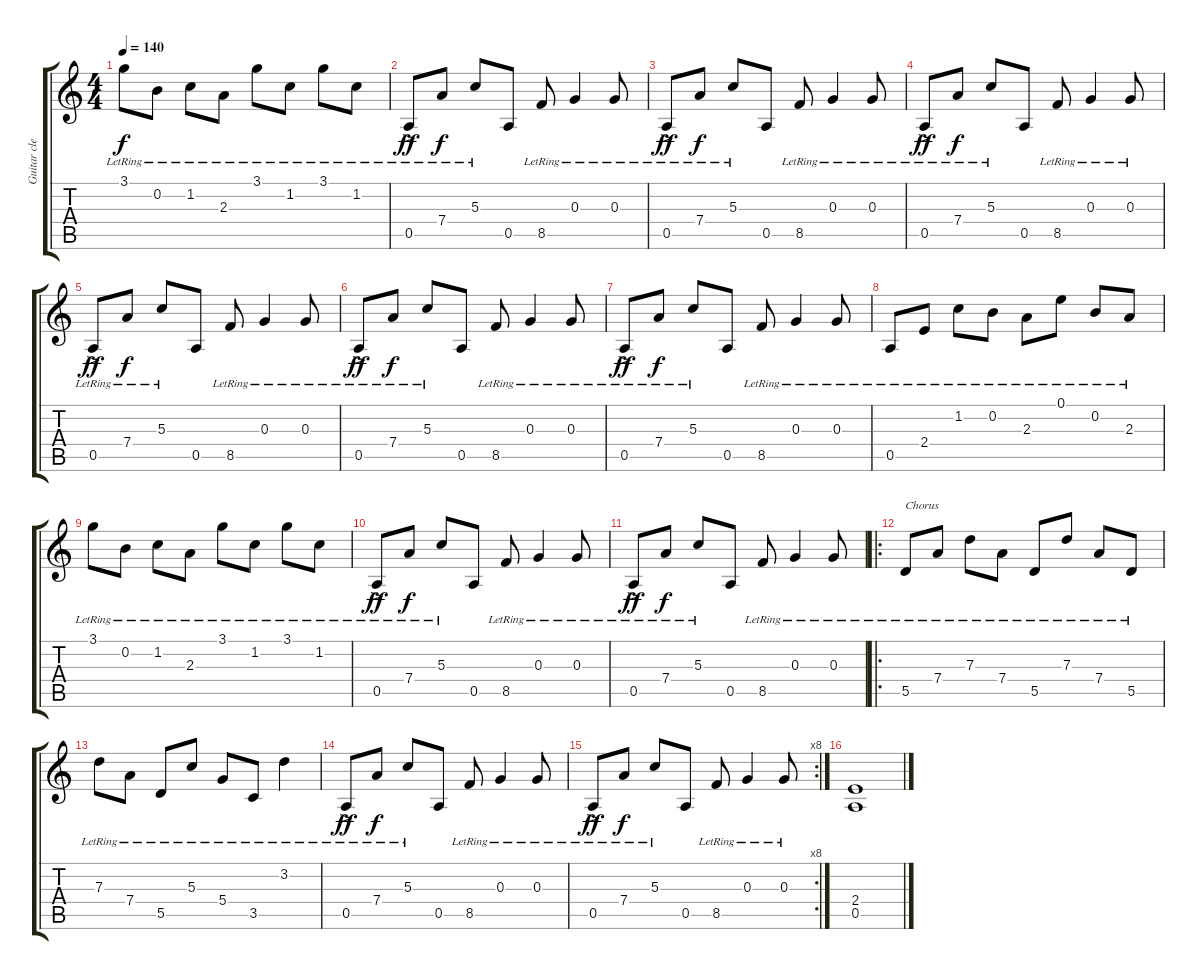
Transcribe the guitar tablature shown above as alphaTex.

\track ("Guitar clean" "Guitar cle") {instrument electricguitarclean}
\staff {score tabs}
\tuning (E4 B3 G3 D3 A2 E2) {hide}
\ts (4 4)
\tempo 140
\clef g2
\ks c
3.1{lr}.8{dy f} 0.2{lr}.8 1.2{lr}.8 2.3{lr}.8 3.1{lr}.8 1.2{lr}.8 3.1{lr}.8 1.2{lr}.8 |
0.5{ac lr}.8{dy ff} 7.4{lr}.8{dy f} 5.3{lr}.8 0.5.8 8.5{lr}.8 0.3{lr}.4 0.3{lr}.8 |
0.5{ac lr}.8{dy ff} 7.4{lr}.8{dy f} 5.3{lr}.8 0.5.8 8.5{lr}.8 0.3{lr}.4 0.3{lr}.8 |
0.5{ac lr}.8{dy ff} 7.4{lr}.8{dy f} 5.3{lr}.8 0.5.8 8.5{lr}.8 0.3{lr}.4 0.3{lr}.8 |
0.5{ac lr}.8{dy ff} 7.4{lr}.8{dy f} 5.3{lr}.8 0.5.8 8.5{lr}.8 0.3{lr}.4 0.3{lr}.8 |
0.5{ac lr}.8{dy ff} 7.4{lr}.8{dy f} 5.3{lr}.8 0.5.8 8.5{lr}.8 0.3{lr}.4 0.3{lr}.8 |
0.5{ac lr}.8{dy ff} 7.4{lr}.8{dy f} 5.3{lr}.8 0.5.8 8.5{lr}.8 0.3{lr}.4 0.3{lr}.8 |
0.5{lr}.8 2.4{lr}.8 1.2{lr}.8 0.2{lr}.8 2.3{lr}.8 0.1{lr}.8 0.2{lr}.8 2.3{lr}.8 |
3.1{lr}.8 0.2{lr}.8 1.2{lr}.8 2.3{lr}.8 3.1{lr}.8 1.2{lr}.8 3.1{lr}.8 1.2{lr}.8 |
0.5{ac lr}.8{dy ff} 7.4{lr}.8{dy f} 5.3{lr}.8 0.5.8 8.5{lr}.8 0.3{lr}.4 0.3{lr}.8 |
0.5{ac lr}.8{dy ff} 7.4{lr}.8{dy f} 5.3{lr}.8 0.5.8 8.5{lr}.8 0.3{lr}.4 0.3{lr}.8 |
\ro
5.5{lr}.8{txt "Chorus"} 7.4{lr}.8 7.3{lr}.8 7.4{lr}.8 5.5{lr}.8 7.3{lr}.8 7.4{lr}.8 5.5{lr}.8 |
7.3{lr}.8 7.4{lr}.8 5.5{lr}.8 5.3{lr}.8 5.4{lr}.8 3.5{lr}.8 3.2{lr}.4 |
0.5{ac lr}.8{dy ff} 7.4{lr}.8{dy f} 5.3{lr}.8 0.5.8 8.5{lr}.8 0.3{lr}.4 0.3{lr}.8 |
\rc 8
0.5{ac lr}.8{dy ff} 7.4{lr}.8{dy f} 5.3{lr}.8 0.5.8 8.5{lr}.8 0.3{lr}.4 0.3{lr}.8 |
(2.4 0.5).1
